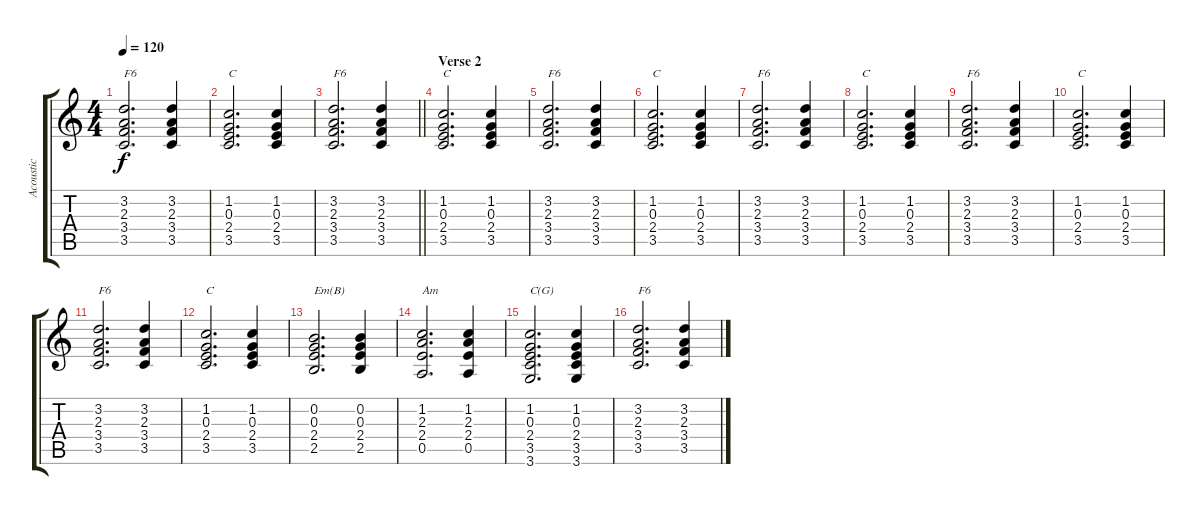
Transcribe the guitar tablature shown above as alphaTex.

\track ("Acoustic" "Acoustic") {instrument acousticguitarsteel}
\staff {score tabs}
\tuning (E4 B3 G3 D3 A2 E2) {hide}
\ts (4 4)
\tempo 120
\clef g2
\ks c
(3.2 2.3 3.4 3.5).2{d txt "F6" dy f} (3.2 2.3 3.4 3.5).4 |
(1.2 0.3 2.4 3.5).2{d txt "C"} (1.2 0.3 2.4 3.5).4 |
\barLineRight lightlight
(3.2 2.3 3.4 3.5).2{d txt "F6"} (3.2 2.3 3.4 3.5).4 |
\section ("" "Verse 2")
(1.2 0.3 2.4 3.5).2{d txt "C"} (1.2 0.3 2.4 3.5).4 |
(3.2 2.3 3.4 3.5).2{d txt "F6"} (3.2 2.3 3.4 3.5).4 |
(1.2 0.3 2.4 3.5).2{d txt "C"} (1.2 0.3 2.4 3.5).4 |
(3.2 2.3 3.4 3.5).2{d txt "F6"} (3.2 2.3 3.4 3.5).4 |
(1.2 0.3 2.4 3.5).2{d txt "C"} (1.2 0.3 2.4 3.5).4 |
(3.2 2.3 3.4 3.5).2{d txt "F6"} (3.2 2.3 3.4 3.5).4 |
(1.2 0.3 2.4 3.5).2{d txt "C"} (1.2 0.3 2.4 3.5).4 |
(3.2 2.3 3.4 3.5).2{d txt "F6"} (3.2 2.3 3.4 3.5).4 |
(1.2 0.3 2.4 3.5).2{d txt "C"} (1.2 0.3 2.4 3.5).4 |
(0.2 0.3 2.4 2.5).2{d txt "Em(B)"} (0.2 0.3 2.4 2.5).4 |
(1.2 2.3 2.4 0.5).2{d txt "Am"} (1.2 2.3 2.4 0.5).4 |
(1.2 0.3 2.4 3.5 3.6).2{d txt "C(G)"} (1.2 0.3 2.4 3.5 3.6).4 |
(3.2 2.3 3.4 3.5).2{d txt "F6"} (3.2 2.3 3.4 3.5).4
